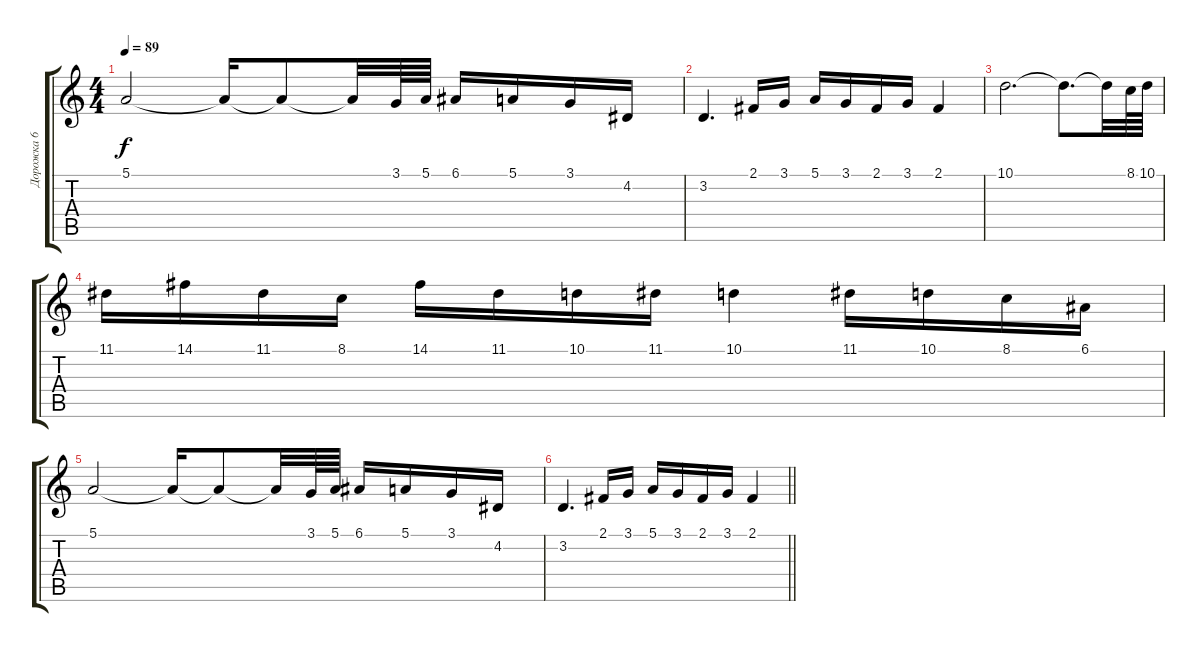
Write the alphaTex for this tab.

\track ("Дорожка 6" "Дорожка 6") {instrument stringensemble1}
\staff {score tabs}
\tuning (E4 B3 G3 D3 A2 E2) {hide}
\ts (4 4)
\tempo 89
\clef g2
\ks c
5.1.2{dy f volume 13} 5.1{t}.16 5.1{t}.8 5.1{t}.32 3.1.64 5.1.64 6.1.16 5.1.16 3.1.16 4.2.16 |
3.2.4{d} 2.1.16 3.1.16 5.1.16 3.1.16 2.1.16 3.1.16 2.1.4 |
10.1.2{d volume 13} 10.1{t}.8{d} 10.1{t}.32 8.1.64 10.1.64 |
11.1.16 14.1.16 11.1.16 8.1.16 14.1.16 11.1.16 10.1.16 11.1.16 10.1.4 11.1.16 10.1.16 8.1.16 6.1.16 |
5.1.2{volume 13} 5.1{t}.16 5.1{t}.8 5.1{t}.32 3.1.64 5.1.64 6.1.16 5.1.16 3.1.16 4.2.16 |
\barLineRight lightlight
3.2.4{d} 2.1.16 3.1.16 5.1.16 3.1.16 2.1.16 3.1.16 2.1.4
